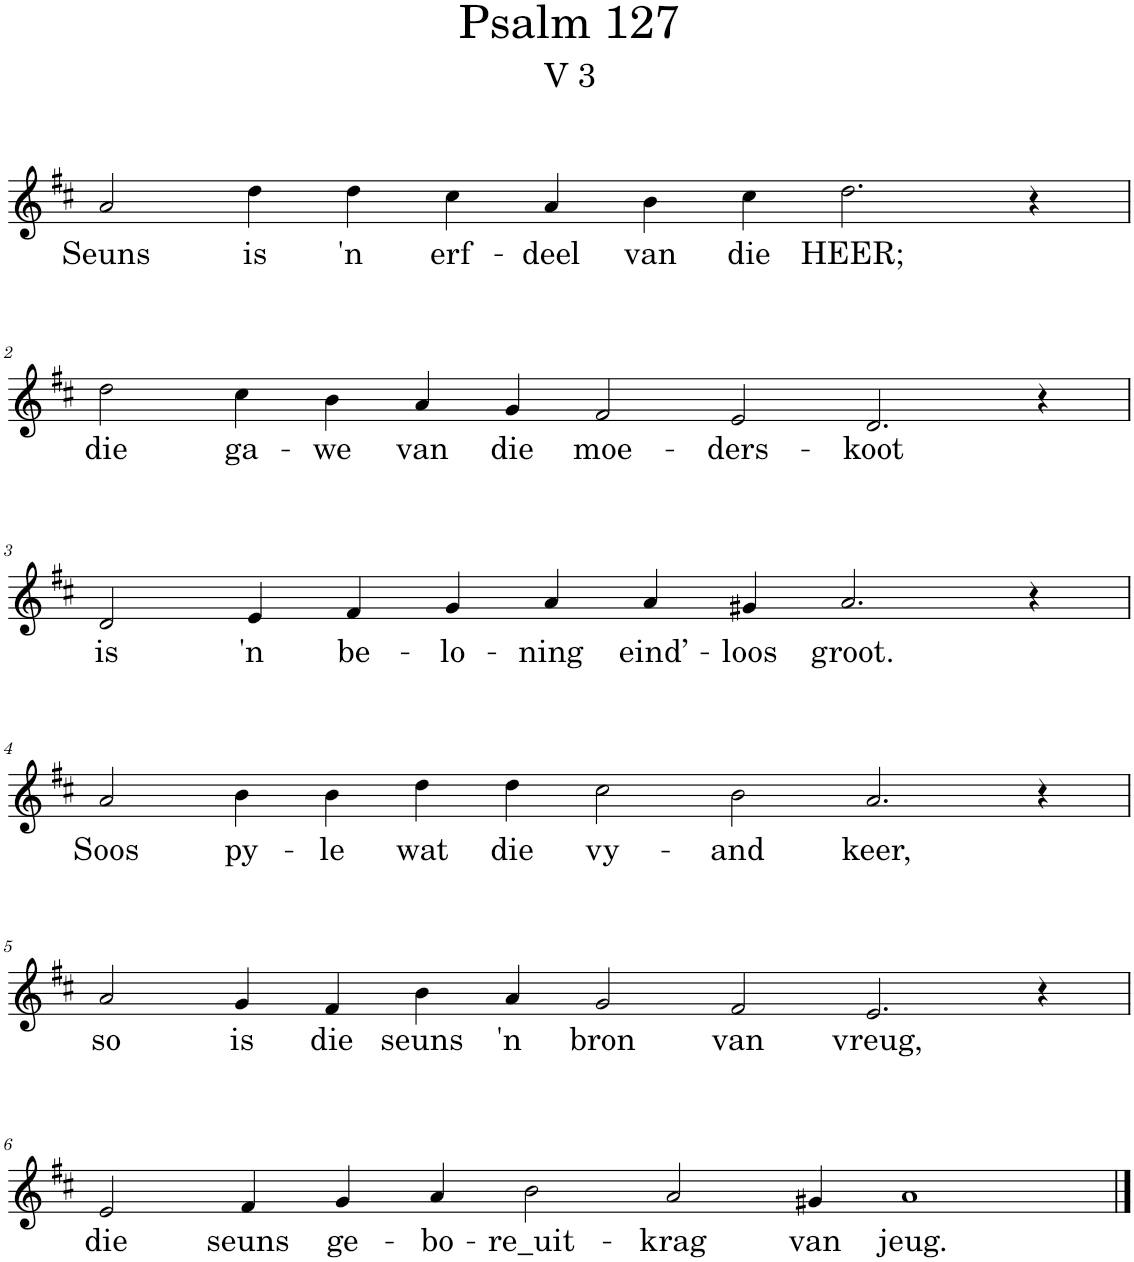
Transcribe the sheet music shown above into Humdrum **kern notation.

**kern	**text
*part1	*part1
*staff1	*staff1
*I"Pipe Organ	*
*I'Org.	*
*clefG2	*
*k[f#c#]	*
*M12/4	*
=1	=1
!	!LO:LY:b
2a/	Seuns
!	!LO:LY:b
4dd\	is
!	!LO:LY:b
4dd\	'n
!	!LO:LY:b
4cc#\	erf-
!	!LO:LY:b
4a/	-deel
!	!LO:LY:b
4b\	van
!	!LO:LY:b
4cc#\	die
!	!LO:LY:b
2.dd\	HEER;
4r	.
!!LO:LB:g=z
=2	=2
*M14/4	*
!	!LO:LY:b
2dd\	die
!	!LO:LY:b
4cc#\	ga-
!	!LO:LY:b
4b\	-we
!	!LO:LY:b
4a/	van
!	!LO:LY:b
4g/	die
!	!LO:LY:b
2f#/	moe-
!	!LO:LY:b
2e/	-ders-
!	!LO:LY:b
2.d/	-koot
4r	.
!!LO:LB:g=z
=3	=3
*M12/4	*
!	!LO:LY:b
2d/	is
!	!LO:LY:b
4e/	'n
!	!LO:LY:b
4f#/	be-
!	!LO:LY:b
4g/	-lo-
!	!LO:LY:b
4a/	-ning
!	!LO:LY:b
4a/	eind’-
!	!LO:LY:b
4g#X/	-loos
!	!LO:LY:b
2.a/	groot.
4r	.
!!LO:LB:g=z
=4	=4
*M14/4	*
!	!LO:LY:b
2a/	Soos
!	!LO:LY:b
4b\	py-
!	!LO:LY:b
4b\	-le
!	!LO:LY:b
4dd\	wat
!	!LO:LY:b
4dd\	die
!	!LO:LY:b
2cc#\	vy-
!	!LO:LY:b
2b\	-and
!	!LO:LY:b
2.a/	keer,
4r	.
!!LO:LB:g=z
=5	=5
!	!LO:LY:b
2a/	so
!	!LO:LY:b
4g/	is
!	!LO:LY:b
4f#/	die
!	!LO:LY:b
4b\	seuns
!	!LO:LY:b
4a/	'n
!	!LO:LY:b
2g/	bron
!	!LO:LY:b
2f#/	van
!	!LO:LY:b
2.e/	vreug,
4r	.
!!LO:LB:g=z
=6	=6
!	!LO:LY:b
2e/	die
!	!LO:LY:b
4f#/	seuns
!	!LO:LY:b
4g/	ge-
!	!LO:LY:b
4a/	-bo-
!	!LO:LY:b
2b\	-re_uit-
!	!LO:LY:b
2a/	-krag
!	!LO:LY:b
4g#X/	van
!	!LO:LY:b
1a	jeug.
==	==
*-	*-
